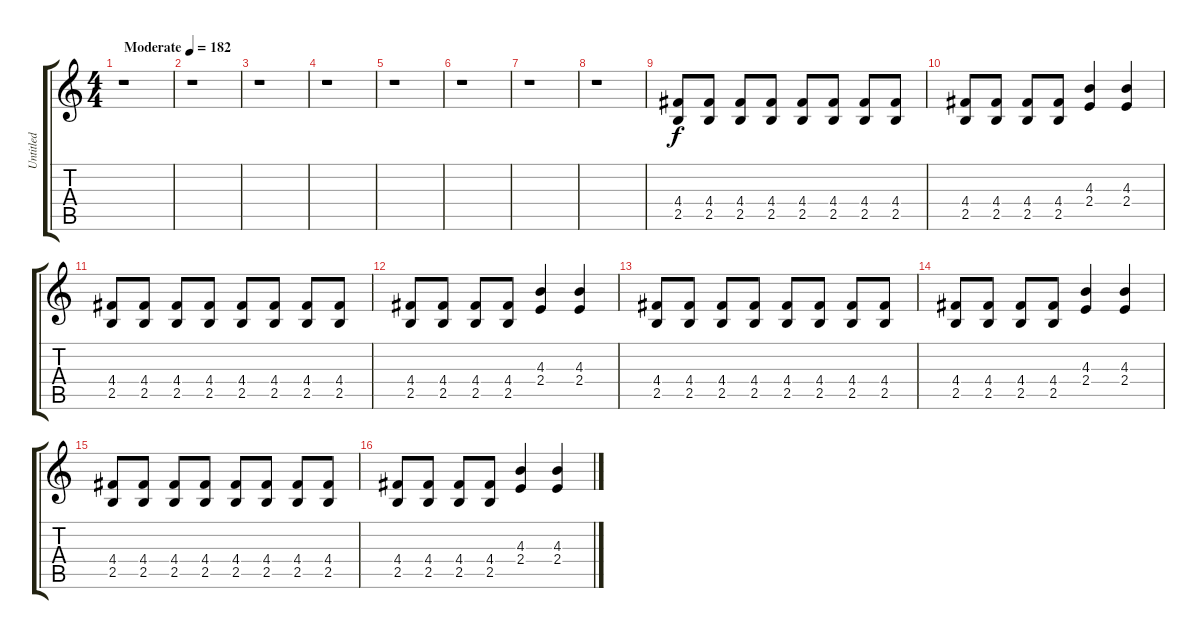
\track ("Untitled" "Untitled") {instrument distortionguitar}
\staff {score tabs}
\tuning (E4 B3 G3 D3 A2 E2) {hide}
\ts (4 4)
\tempo (182 "Moderate")
\clef g2
\ks c
r.1{dy f instrument distortionguitar} |
r.1 |
r.1 |
r.1 |
r.1 |
r.1 |
r.1 |
r.1 |
(4.4 2.5).8 (4.4 2.5).8 (4.4 2.5).8 (4.4 2.5).8 (4.4 2.5).8 (4.4 2.5).8 (4.4 2.5).8 (4.4 2.5).8 |
(4.4 2.5).8 (4.4 2.5).8 (4.4 2.5).8 (4.4 2.5).8 (4.3 2.4).4 (4.3 2.4).4 |
(4.4 2.5).8 (4.4 2.5).8 (4.4 2.5).8 (4.4 2.5).8 (4.4 2.5).8 (4.4 2.5).8 (4.4 2.5).8 (4.4 2.5).8 |
(4.4 2.5).8 (4.4 2.5).8 (4.4 2.5).8 (4.4 2.5).8 (4.3 2.4).4 (4.3 2.4).4 |
(4.4 2.5).8 (4.4 2.5).8 (4.4 2.5).8 (4.4 2.5).8 (4.4 2.5).8 (4.4 2.5).8 (4.4 2.5).8 (4.4 2.5).8 |
(4.4 2.5).8 (4.4 2.5).8 (4.4 2.5).8 (4.4 2.5).8 (4.3 2.4).4 (4.3 2.4).4 |
(4.4 2.5).8 (4.4 2.5).8 (4.4 2.5).8 (4.4 2.5).8 (4.4 2.5).8 (4.4 2.5).8 (4.4 2.5).8 (4.4 2.5).8 |
(4.4 2.5).8 (4.4 2.5).8 (4.4 2.5).8 (4.4 2.5).8 (4.3 2.4).4 (4.3 2.4).4
